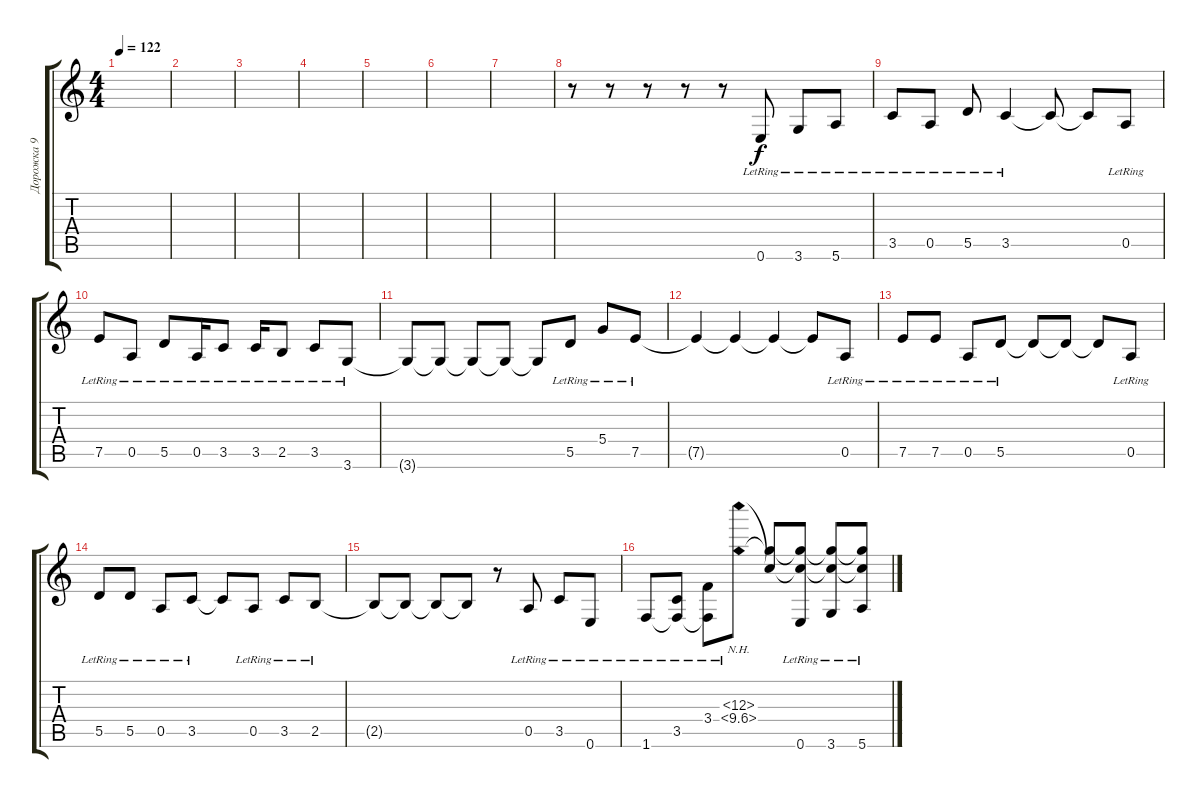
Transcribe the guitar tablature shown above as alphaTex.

\track ("Дорожка 9" "Дорожка 9") {instrument acousticguitarnylon}
\staff {score tabs}
\tuning (E4 B3 G3 D3 A2 E2) {hide}
\ts (4 4)
\tempo 122
\clef g2
\ks c
|
|
|
|
|
|
|
r.8 r.8 r.8 r.8 r.8 0.6{lr}.8 3.6{lr}.8 5.6{lr}.8 |
3.5{lr}.8 0.5{lr}.8 5.5{lr}.8 3.5{lr}.4 3.5{t}.8 3.5{t}.8 0.5{lr}.8 |
7.5{lr}.8 0.5{lr}.8 5.5{lr}.8 0.5{lr}.16 3.5{lr}.8 3.5{lr}.16 2.5{lr}.8 3.5{lr}.8 3.6{lr}.8 |
3.6{t}.8 3.6{t}.8 3.6{t}.8 3.6{t}.8 3.6{t}.8 5.5{lr}.8 5.4{lr}.8 7.5{lr}.8 |
7.5{t}.4 7.5{t}.4 7.5{t}.4 7.5{t}.8 0.5{lr}.8 |
7.5{lr}.8 7.5{lr}.8 0.5{lr}.8 5.5{lr}.8 5.5{t}.8 5.5{t}.8 5.5{t}.8 0.5{lr}.8 |
5.5{lr}.8 5.5{lr}.8 0.5{lr}.8 3.5{lr}.8 3.5{t}.8 0.5{lr}.8 3.5{lr}.8 2.5{lr}.8 |
2.5{t}.8 2.5{t}.8 2.5{t}.8 2.5{t}.8 r.8 0.5{lr}.8 3.5{lr}.8 0.6{lr}.8 |
1.6{lr}.8 (3.5{lr} 1.6{t}).8 (3.4{lr} 1.6{t}).8 (12.3{nh lr} 10.4{nh lr}).8 (12.3{t} 10.4{t}).8 (12.3{t} 10.4{t} 0.6{lr}).8 (12.3{t} 10.4{t} 3.6{lr}).8 (12.3{t} 10.4{t} 5.6{lr}).8
